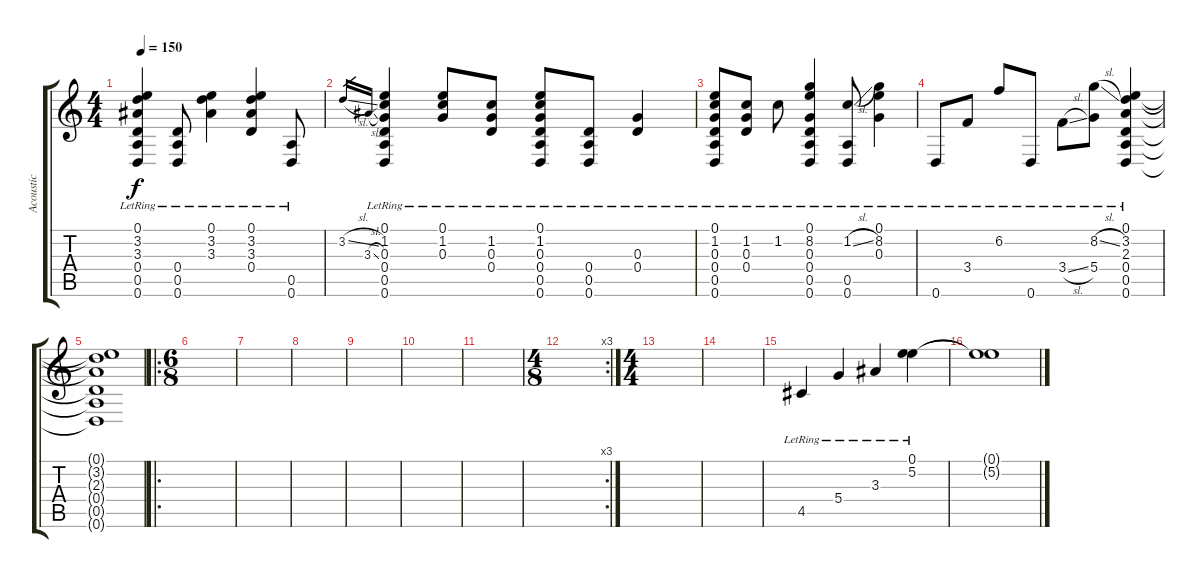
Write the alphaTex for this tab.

\track ("Acoustic" "Acoustic") {instrument electricguitarjazz}
\staff {score tabs}
\tuning (E4 B3 G3 D3 A2 D2) {hide}
\ts (4 4)
\tempo 150
\clef g2
\ks c
(0.1{lr} 3.2{lr} 3.3{lr} 0.4{lr} 0.5{lr} 0.6{lr}).4{dy f} (0.4{lr} 0.5{lr} 0.6{lr}).8 (0.1{lr} 3.2{lr} 3.3{lr}).4 (0.1{lr} 3.2{lr} 3.3{lr} 0.4{lr}).4 (0.5{lr} 0.6{lr}).8 |
3.2{sl}.16{gr} 3.3{sl}.16{gr} (0.1{lr} 1.2{lr} 0.3{lr} 0.4{lr} 0.5{lr} 0.6{lr}).4 (0.1{lr} 1.2{lr} 0.3{lr}).8 (1.2{lr} 0.3{lr} 0.4{lr}).8 (0.1{lr} 1.2{lr} 0.3{lr} 0.4{lr} 0.5{lr} 0.6{lr}).8 (0.4{lr} 0.5{lr} 0.6{lr}).8 (0.3{lr} 0.4{lr}).4 |
(0.1{lr} 1.2{lr} 0.3{lr} 0.4{lr} 0.5{lr} 0.6{lr}).8 (1.2{lr} 0.3{lr} 0.4{lr}).8 1.2{lr}.8 (0.1{lr} 8.2{lr} 0.3{lr} 0.4{lr} 0.5{lr} 0.6{lr}).4 (1.2{sl} 0.5{lr} 0.6{lr}).8 (0.1{lr} 8.2 0.3{lr}).4 |
0.6{lr}.8 3.4{lr}.8 6.2{lr}.8 0.6{lr}.8 3.4{sl lr}.8 (8.2{sl} 5.4{lr}).8 (0.1{lr} 3.2{lr} 2.3{lr} 0.4{lr} 0.5{lr} 0.6{lr}).4 |
(0.1{t} 3.2{t} 2.3{t} 0.4{t} 0.5{t} 0.6{t}).1 |
\ro
\ts (6 8)
|
|
|
|
|
|
\rc 3
\ts (4 8)
|
\ts (4 4)
|
|
4.5{lr}.4 5.4{lr}.4 3.3{lr}.4 (0.1{lr} 5.2{lr}).4 |
(0.1{t} 5.2{t}).1
